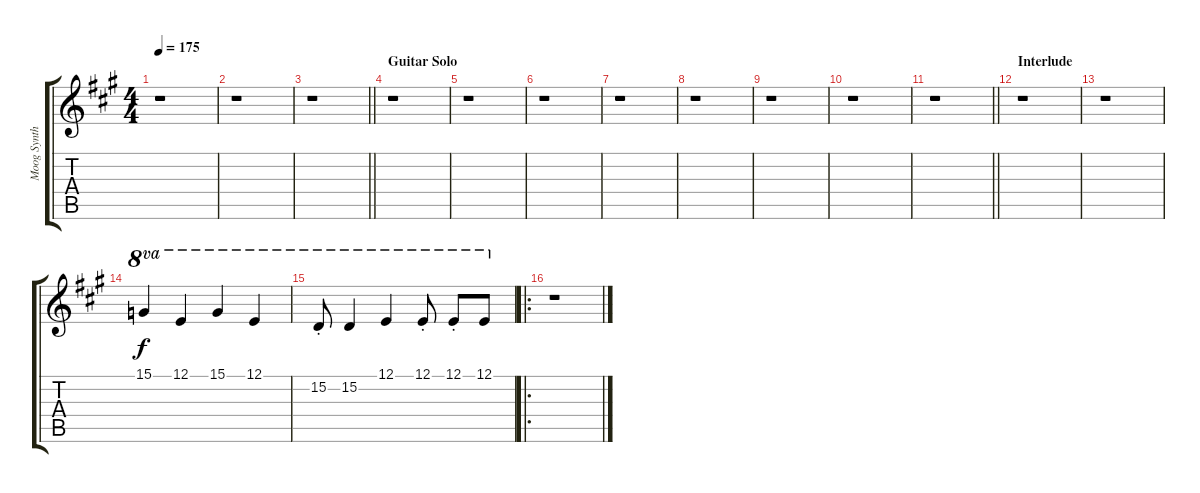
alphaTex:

\track ("Moog Synth" "Moog Synth") {instrument lead1square}
\staff {score tabs}
\tuning (E4 B3 G3 D3 A2 E2) {hide}
\ts (4 4)
\tempo 175
\clef g2
\ks a
r.1{dy f} |
r.1 |
\barLineRight lightlight
r.1 |
\section ("" "Guitar Solo")
r.1 |
r.1 |
r.1 |
r.1 |
r.1 |
r.1 |
r.1 |
\barLineRight lightlight
r.1 |
\section ("" "Interlude")
r.1 |
r.1 |
15.1.4{ot 8va} 12.1.4{ot 8va} 15.1.4{ot 8va} 12.1.4{ot 8va} |
15.2{st}.8{ot 8va} 15.2.4{ot 8va} 12.1.4{ot 8va} 12.1{st}.8{ot 8va} 12.1{st}.8{ot 8va} 12.1.8{ot 8va} |
\ro
r.1
